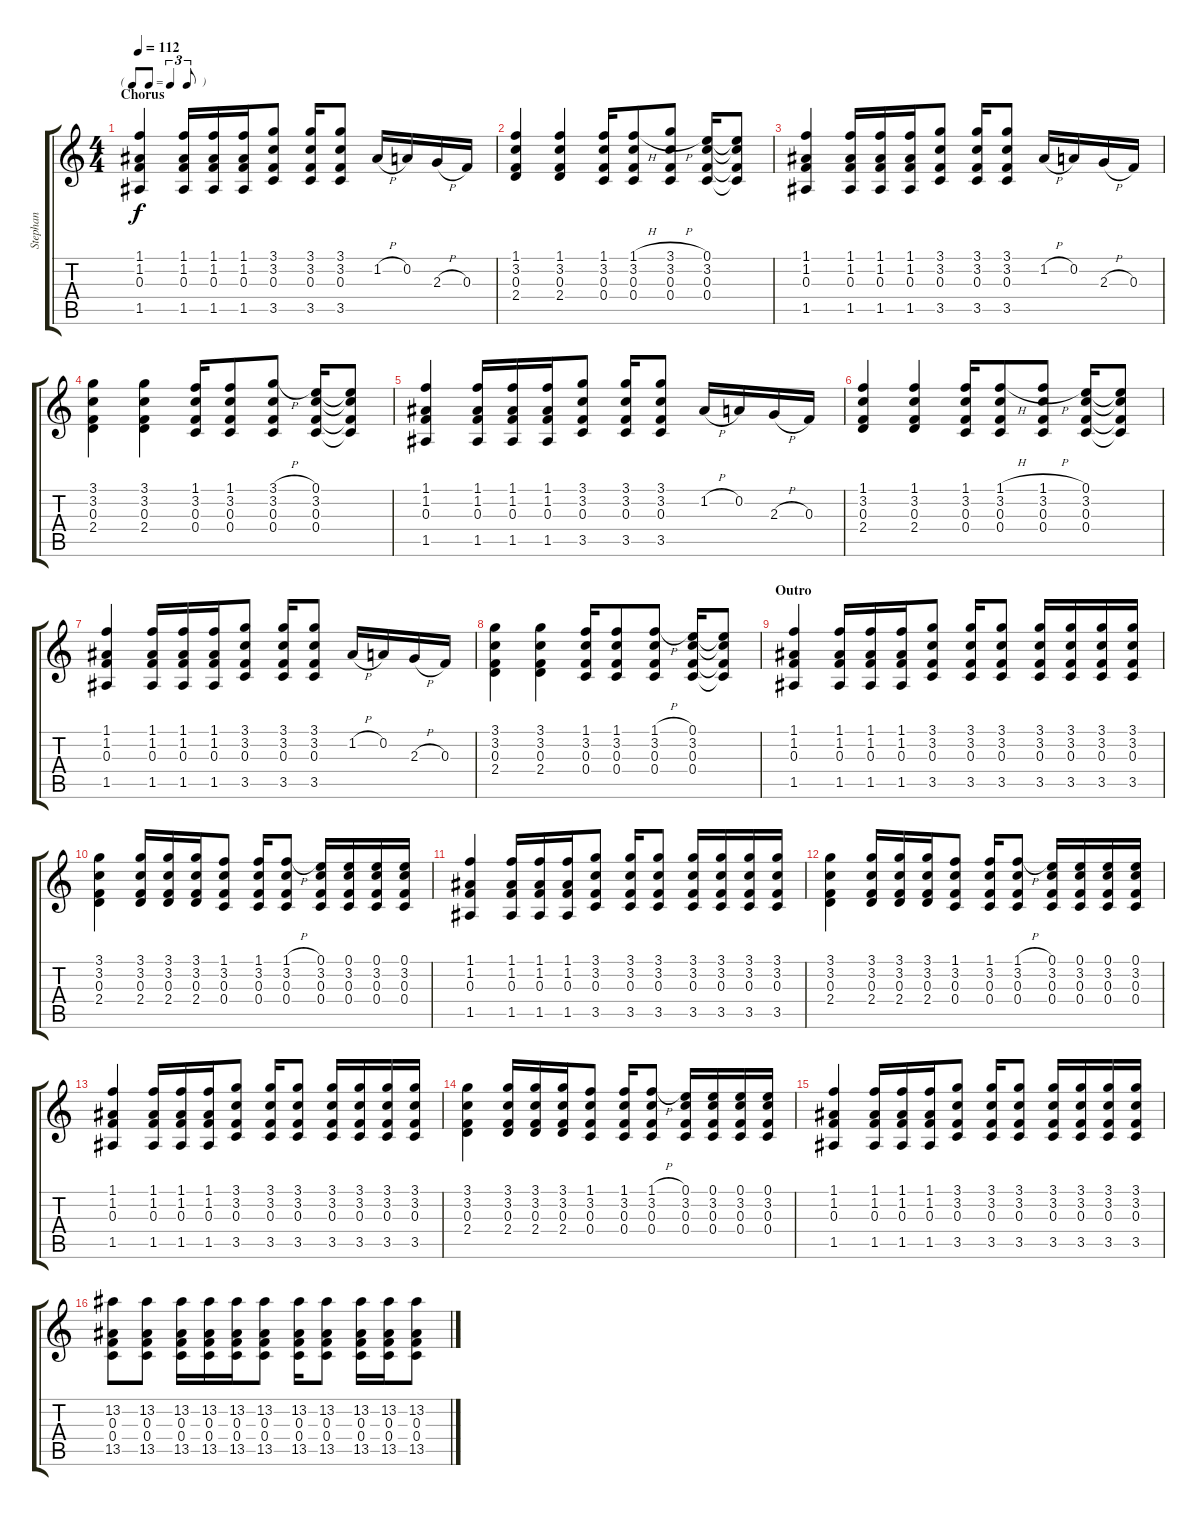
\track ("Stephan" "Stephan") {instrument distortionguitar}
\staff {score tabs}
\tuning (E4 A3 F3 C3 A2 F2) {hide}
\ts (4 4)
\tf triplet8th
\section ("" "Chorus")
\tempo 112
\clef g2
\ks c
(1.1 1.2 0.3 1.5).4{dy f volume 13 instrument distortionguitar} (1.1 1.2 0.3 1.5).16 (1.1 1.2 0.3 1.5).16 (1.1 1.2 0.3 1.5).16 (3.1 3.2 0.3 3.5).8 (3.1 3.2 0.3 3.5).16 (3.1 3.2 0.3 3.5).8 1.2{h}.16 0.2.16 2.3{h}.16 0.3.16 |
(1.1 3.2 0.3 2.4).4 (1.1 3.2 0.3 2.4).4 (1.1 3.2 0.3 0.4).16 (1.1{h} 3.2 0.3 0.4).8 (3.1{h} 3.2 0.3 0.4).8 (0.1 3.2 0.3 0.4).16 (0.1{t} 3.2{t} 0.3{t} 0.4{t}).8 |
(1.1 1.2 0.3 1.5).4{volume 13 instrument distortionguitar} (1.1 1.2 0.3 1.5).16 (1.1 1.2 0.3 1.5).16 (1.1 1.2 0.3 1.5).16 (3.1 3.2 0.3 3.5).8 (3.1 3.2 0.3 3.5).16 (3.1 3.2 0.3 3.5).8 1.2{h}.16 0.2.16 2.3{h}.16 0.3.16 |
(3.1 3.2 0.3 2.4).4 (3.1 3.2 0.3 2.4).4 (1.1 3.2 0.3 0.4).16 (1.1 3.2 0.3 0.4).8 (3.1{h} 3.2 0.3 0.4).8 (0.1 3.2 0.3 0.4).16 (0.1{t} 3.2{t} 0.3{t} 0.4{t}).8 |
(1.1 1.2 0.3 1.5).4{volume 13 instrument distortionguitar} (1.1 1.2 0.3 1.5).16 (1.1 1.2 0.3 1.5).16 (1.1 1.2 0.3 1.5).16 (3.1 3.2 0.3 3.5).8 (3.1 3.2 0.3 3.5).16 (3.1 3.2 0.3 3.5).8 1.2{h}.16 0.2.16 2.3{h}.16 0.3.16 |
(1.1 3.2 0.3 2.4).4 (1.1 3.2 0.3 2.4).4 (1.1 3.2 0.3 0.4).16 (1.1{h} 3.2 0.3 0.4).8 (1.1{h} 3.2 0.3 0.4).8 (0.1 3.2 0.3 0.4).16 (0.1{t} 3.2{t} 0.3{t} 0.4{t}).8 |
(1.1 1.2 0.3 1.5).4{volume 13 instrument distortionguitar} (1.1 1.2 0.3 1.5).16 (1.1 1.2 0.3 1.5).16 (1.1 1.2 0.3 1.5).16 (3.1 3.2 0.3 3.5).8 (3.1 3.2 0.3 3.5).16 (3.1 3.2 0.3 3.5).8 1.2{h}.16 0.2.16 2.3{h}.16 0.3.16 |
(3.1 3.2 0.3 2.4).4 (3.1 3.2 0.3 2.4).4 (1.1 3.2 0.3 0.4).16 (1.1 3.2 0.3 0.4).8 (1.1{h} 3.2 0.3 0.4).8 (0.1 3.2 0.3 0.4).16 (0.1{t} 3.2{t} 0.3{t} 0.4{t}).8 |
\section ("" "Outro")
(1.1 1.2 0.3 1.5).4 (1.1 1.2 0.3 1.5).16 (1.1 1.2 0.3 1.5).16 (1.1 1.2 0.3 1.5).16 (3.1 3.2 0.3 3.5).8 (3.1 3.2 0.3 3.5).16 (3.1 3.2 0.3 3.5).8 (3.1 3.2 0.3 3.5).16 (3.1 3.2 0.3 3.5).16 (3.1 3.2 0.3 3.5).16 (3.1 3.2 0.3 3.5).16 |
(3.1 3.2 0.3 2.4).4 (3.1 3.2 0.3 2.4).16 (3.1 3.2 0.3 2.4).16 (3.1 3.2 0.3 2.4).16 (1.1 3.2 0.3 0.4).8 (1.1 3.2 0.3 0.4).16 (1.1{h} 3.2 0.3 0.4).8 (0.1 3.2 0.3 0.4).16 (0.1 3.2 0.3 0.4).16 (0.1 3.2 0.3 0.4).16 (0.1 3.2 0.3 0.4).16 |
(1.1 1.2 0.3 1.5).4 (1.1 1.2 0.3 1.5).16 (1.1 1.2 0.3 1.5).16 (1.1 1.2 0.3 1.5).16 (3.1 3.2 0.3 3.5).8 (3.1 3.2 0.3 3.5).16 (3.1 3.2 0.3 3.5).8 (3.1 3.2 0.3 3.5).16 (3.1 3.2 0.3 3.5).16 (3.1 3.2 0.3 3.5).16 (3.1 3.2 0.3 3.5).16 |
(3.1 3.2 0.3 2.4).4 (3.1 3.2 0.3 2.4).16 (3.1 3.2 0.3 2.4).16 (3.1 3.2 0.3 2.4).16 (1.1 3.2 0.3 0.4).8 (1.1 3.2 0.3 0.4).16 (1.1{h} 3.2 0.3 0.4).8 (0.1 3.2 0.3 0.4).16 (0.1 3.2 0.3 0.4).16 (0.1 3.2 0.3 0.4).16 (0.1 3.2 0.3 0.4).16 |
(1.1 1.2 0.3 1.5).4 (1.1 1.2 0.3 1.5).16 (1.1 1.2 0.3 1.5).16 (1.1 1.2 0.3 1.5).16 (3.1 3.2 0.3 3.5).8 (3.1 3.2 0.3 3.5).16 (3.1 3.2 0.3 3.5).8 (3.1 3.2 0.3 3.5).16 (3.1 3.2 0.3 3.5).16 (3.1 3.2 0.3 3.5).16 (3.1 3.2 0.3 3.5).16 |
(3.1 3.2 0.3 2.4).4 (3.1 3.2 0.3 2.4).16 (3.1 3.2 0.3 2.4).16 (3.1 3.2 0.3 2.4).16 (1.1 3.2 0.3 0.4).8 (1.1 3.2 0.3 0.4).16 (1.1{h} 3.2 0.3 0.4).8 (0.1 3.2 0.3 0.4).16 (0.1 3.2 0.3 0.4).16 (0.1 3.2 0.3 0.4).16 (0.1 3.2 0.3 0.4).16 |
(1.1 1.2 0.3 1.5).4 (1.1 1.2 0.3 1.5).16 (1.1 1.2 0.3 1.5).16 (1.1 1.2 0.3 1.5).16 (3.1 3.2 0.3 3.5).8 (3.1 3.2 0.3 3.5).16 (3.1 3.2 0.3 3.5).8 (3.1 3.2 0.3 3.5).16 (3.1 3.2 0.3 3.5).16 (3.1 3.2 0.3 3.5).16 (3.1 3.2 0.3 3.5).16 |
(13.2 0.3 0.4 13.5).8{instrument acousticguitarsteel} (13.2 0.3 0.4 13.5).8 (13.2 0.3 0.4 13.5).16 (13.2 0.3 0.4 13.5).16 (13.2 0.3 0.4 13.5).16 (13.2 0.3 0.4 13.5).8 (13.2 0.3 0.4 13.5).16 (13.2 0.3 0.4 13.5).8 (13.2 0.3 0.4 13.5).16 (13.2 0.3 0.4 13.5).16 (13.2 0.3 0.4 13.5).8
